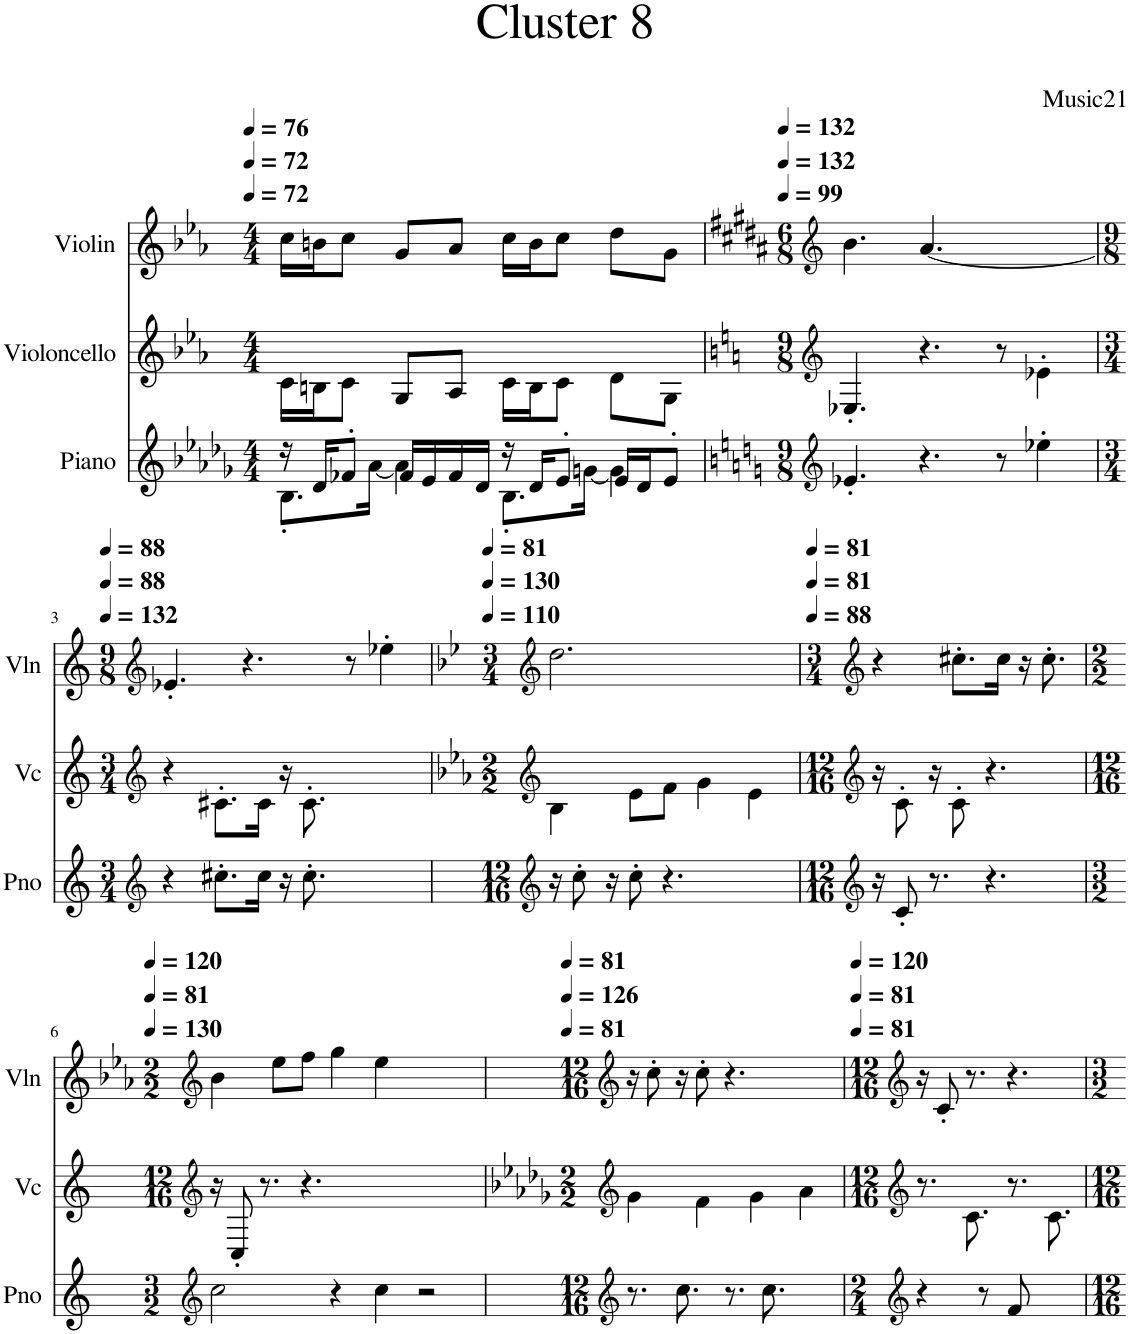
**kern	**kern	**kern
*part3	*part2	*part1
*staff3	*staff2	*staff1
*I"Piano	*I"Violoncello	*I"Violin
*I'Pno	*I'Vc	*I'Vln
*clefG2	*clefG2	*clefG2
*k[b-e-a-d-g-]	*k[b-e-a-]	*k[b-e-a-]
*M4/4	*M4/4	*M4/4
*MM72	*MM72	*MM76
=1	=1	=1
*^	*	*
16r	8.B-'\L	16c\LL	16cc\LL
16d-/KL	.	16Bn\J	16bn\J
8f-X'/J	.	8c\J	8cc\J
.	[16a-\Jk	.	.
16f-/LL	4a-\]	8G/L	8g/L
16e-/	.	.	.
16f-/	.	8A-/J	8a-/J
16d-/JJ	.	.	.
16r	8.B-'\L	16c\LL	16cc\LL
16d-/KL	.	16B\J	16b\J
8e-'/J	.	8c\J	8cc\J
.	[16gn\Jk	.	.
16e-/LL	4g\]	8d\L	8dd\L
16d-/J	.	.	.
8e-'/J	.	8G\J	8g\J
*v	*v	*	*
=2	=2	=2
*clefG2	*clefG2	*clefG2
*k[]	*k[]	*k[f#c#g#d#a#]
*M9/8	*M9/8	*M6/8
*	*	*MM132
4.e-X'/	4.E-X'/	4.b\
4.r	4.r	[4.a#/
8r	8r	4.ryy
4ee-X'\	4e-X'\	.
!!LO:LB:g=z
=3	=3	=3
*clefG2	*clefG2	*clefG2
*	*	*k[]
*M3/4	*M3/4	*M9/8
*	*	*MM88
4r	4r	4.e-X'/
8.cc#X'\L	8.c#X'\L	.
.	.	4.r
16cc#\Jk	16c#\Jk	.
16r	16r	.
8.cc#'\	8.c#'\	.
4.ryy	4.ryy	8r
.	.	4ee-X'\
=4	=4	=4
*clefG2	*clefG2	*clefG2
*	*k[b-e-a-]	*k[b-e-]
*M12/16	*M2/2	*M3/4
*	*	*MM81
16r	4B-\	2.dd\
8cc'\	.	.
16r	.	.
8cc'\	8e-\L	.
4.r	8f\J	.
.	4g\	.
4ryy	4e-\	4ryy
=5	=5	=5
*clefG2	*clefG2	*clefG2
*	*k[]	*k[]
*M12/16	*M12/16	*M3/4
*	*	*MM81
16r	16r	4r
8c'/	8c'\	.
8.r	16r	.
.	8c'\	8.cc#X'\L
4.r	4.r	.
.	.	16cc#\Jk
.	.	16r
.	.	8.cc#'\
!!LO:LB:g=z
=6	=6	=6
*clefG2	*clefG2	*clefG2
*	*	*k[b-e-a-]
*M3/2	*M12/16	*M2/2
*	*	*MM120
2cc\	16r	4b-\]
.	8C'/	.
.	8.r	.
.	.	8ee-\L
.	4.r	8ff\J
4r	.	4gg\
4cc\	2.ryy	4ee-\
2r	.	2ryy
=7	=7	=7
*clefG2	*clefG2	*clefG2
*	*k[b-e-a-d-g-]	*k[]
*M12/16	*M2/2	*M12/16
*	*	*MM81
8.r	4g-\	16r
.	.	8cc'\
8.cc\	.	16r
.	4f\	8cc'\
8.r	.	4.r
.	4g-\	.
8.cc\	.	.
4ryy	4a-\	4ryy
=8	=8	=8
*clefG2	*clefG2	*clefG2
*	*k[]	*
*M2/4	*M12/16	*M12/16
*	*	*MM120
4r	8.r	16r
.	.	8c'/
.	8.c\	8.r
8r	.	.
8f/	8.r	4.r
4ryy	.	.
.	8.c\	.
=	=	=
*-	*-	*-
